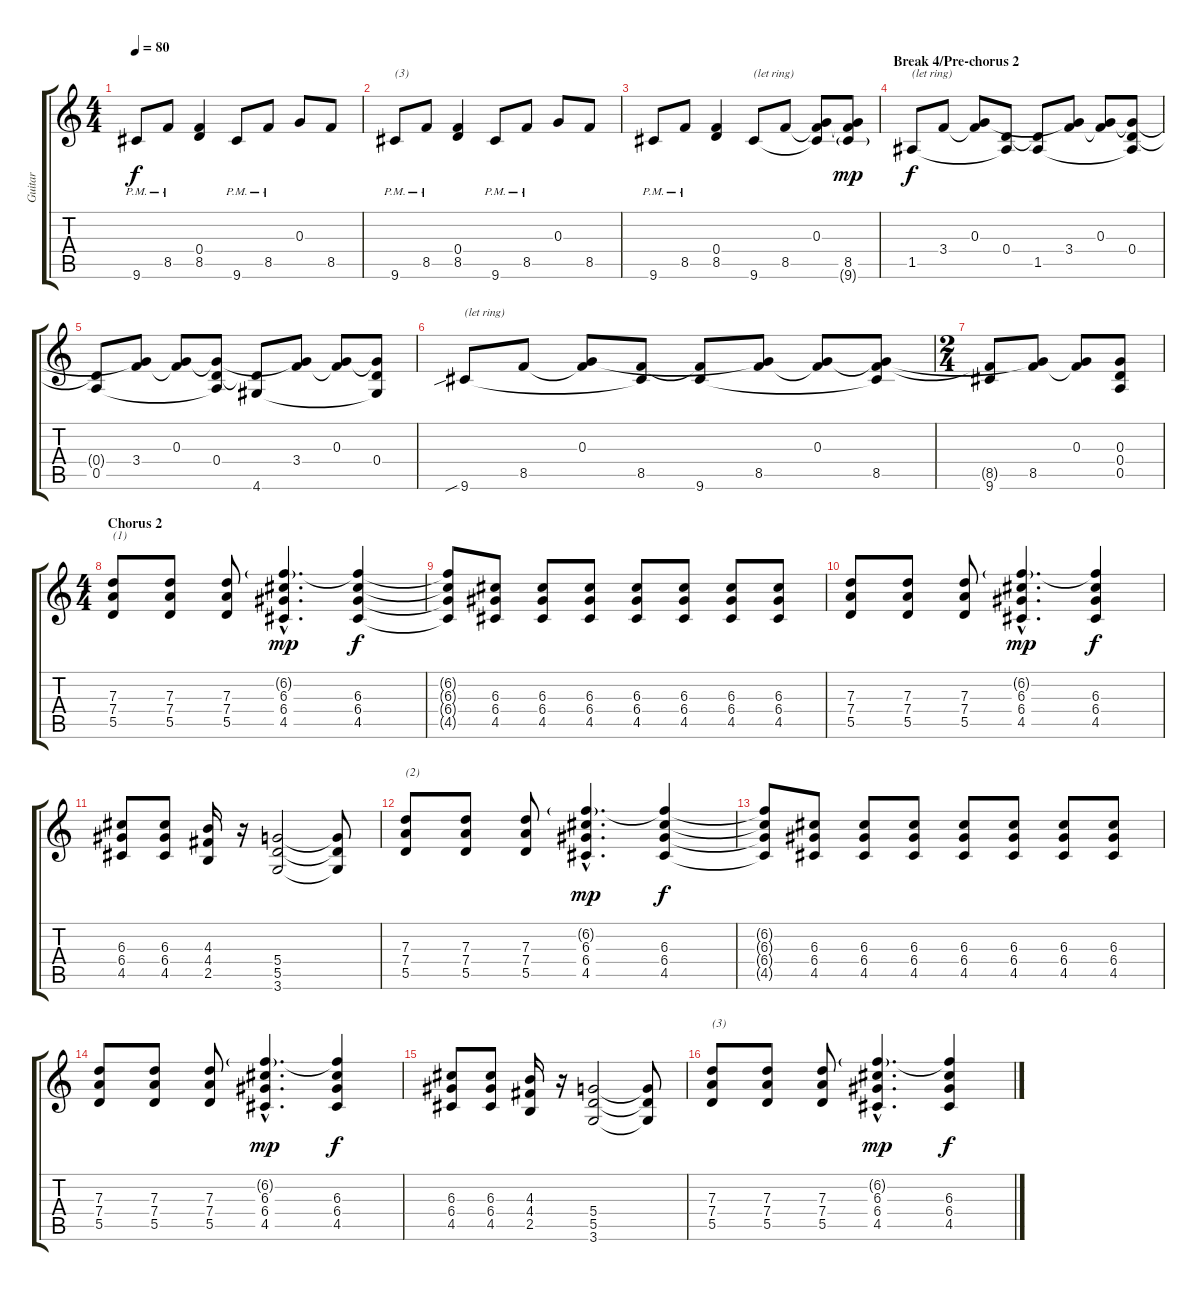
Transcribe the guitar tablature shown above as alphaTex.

\track ("Guitar" "Guitar") {instrument distortionguitar}
\staff {score tabs}
\tuning (E4 B3 G3 D3 A2 E2) {hide}
\ts (4 4)
\tempo 80
\clef g2
\ks c
9.6{pm}.8{dy f} 8.5{pm}.8 (0.4 8.5).4 9.6{pm}.8 8.5{pm}.8 0.3.8 8.5.8 |
9.6{pm}.8{txt "(3)"} 8.5{pm}.8 (0.4 8.5).4 9.6{pm}.8 8.5{pm}.8 0.3.8 8.5.8 |
9.6{pm}.8 8.5{pm}.8 (0.4 8.5).4 9.6.8{txt "(let ring)"} 8.5.8 (0.3 8.5{t} 9.6{t}).8 (0.3{t} 8.5 9.6{g}).8{dy mp} |
\section ("" "Break 4/Pre-chorus 2")
1.5.8{txt "(let ring)" dy f} 3.4.8 (0.3 3.4{t}).8 (0.4 1.5{t}).8 (0.4{t} 1.5).8 (0.3{t} 3.4).8 (0.3 3.4{t}).8 (0.3{t} 0.4 1.5{t}).8 |
(0.4{t} 0.5).8 (0.3{t} 3.4).8 (0.3 3.4{t}).8 (0.3{t} 0.4 0.5{t}).8 (0.4{t} 4.6).8 (0.3{t} 3.4).8 (0.3 3.4{t}).8 (0.3{t} 0.4 4.6{t}).8 |
9.6{sib}.8{txt "(let ring)"} 8.5.8 (0.3 8.5{t}).8 (8.5 9.6{t}).8 (8.5{t} 9.6).8 (0.3{t} 8.5).8 (0.3 8.5{t}).8 (0.3{t} 8.5 9.6{t}).8 |
\ts (2 4)
(8.5{t} 9.6).8 (0.3{t} 8.5).8 (0.3 8.5{t}).8 (0.3 0.4 0.5).8 |
\ts (4 4)
\section ("" "Chorus 2")
(7.3 7.4 5.5).8{txt "(1)"} (7.3 7.4 5.5).8 (7.3 7.4 5.5).8 (6.2{g hac} 6.3{hac} 6.4{hac} 4.5{hac}).4{d dy mp} (6.2{t} 6.3 6.4 4.5).4{dy f} |
(6.2{t} 6.3{t} 6.4{t} 4.5{t}).8 (6.3 6.4 4.5).8 (6.3 6.4 4.5).8 (6.3 6.4 4.5).8 (6.3 6.4 4.5).8 (6.3 6.4 4.5).8 (6.3 6.4 4.5).8 (6.3 6.4 4.5).8 |
(7.3 7.4 5.5).8 (7.3 7.4 5.5).8 (7.3 7.4 5.5).8 (6.2{g hac} 6.3{hac} 6.4{hac} 4.5{hac}).4{d dy mp} (6.2{t} 6.3 6.4 4.5).4{dy f} |
(6.3 6.4 4.5).8 (6.3 6.4 4.5).8 (4.3 4.4 2.5).16 r.16 (5.4 5.5 3.6).2 (5.4{t} 5.5{t} 3.6{t}).8 |
(7.3 7.4 5.5).8{txt "(2)"} (7.3 7.4 5.5).8 (7.3 7.4 5.5).8 (6.2{g hac} 6.3{hac} 6.4{hac} 4.5{hac}).4{d dy mp} (6.2{t} 6.3 6.4 4.5).4{dy f} |
(6.2{t} 6.3{t} 6.4{t} 4.5{t}).8 (6.3 6.4 4.5).8 (6.3 6.4 4.5).8 (6.3 6.4 4.5).8 (6.3 6.4 4.5).8 (6.3 6.4 4.5).8 (6.3 6.4 4.5).8 (6.3 6.4 4.5).8 |
(7.3 7.4 5.5).8 (7.3 7.4 5.5).8 (7.3 7.4 5.5).8 (6.2{g hac} 6.3{hac} 6.4{hac} 4.5{hac}).4{d dy mp} (6.2{t} 6.3 6.4 4.5).4{dy f} |
(6.3 6.4 4.5).8 (6.3 6.4 4.5).8 (4.3 4.4 2.5).16 r.16 (5.4 5.5 3.6).2 (5.4{t} 5.5{t} 3.6{t}).8 |
(7.3 7.4 5.5).8{txt "(3)"} (7.3 7.4 5.5).8 (7.3 7.4 5.5).8 (6.2{g hac} 6.3{hac} 6.4{hac} 4.5{hac}).4{d dy mp} (6.2{t} 6.3 6.4 4.5).4{dy f}
